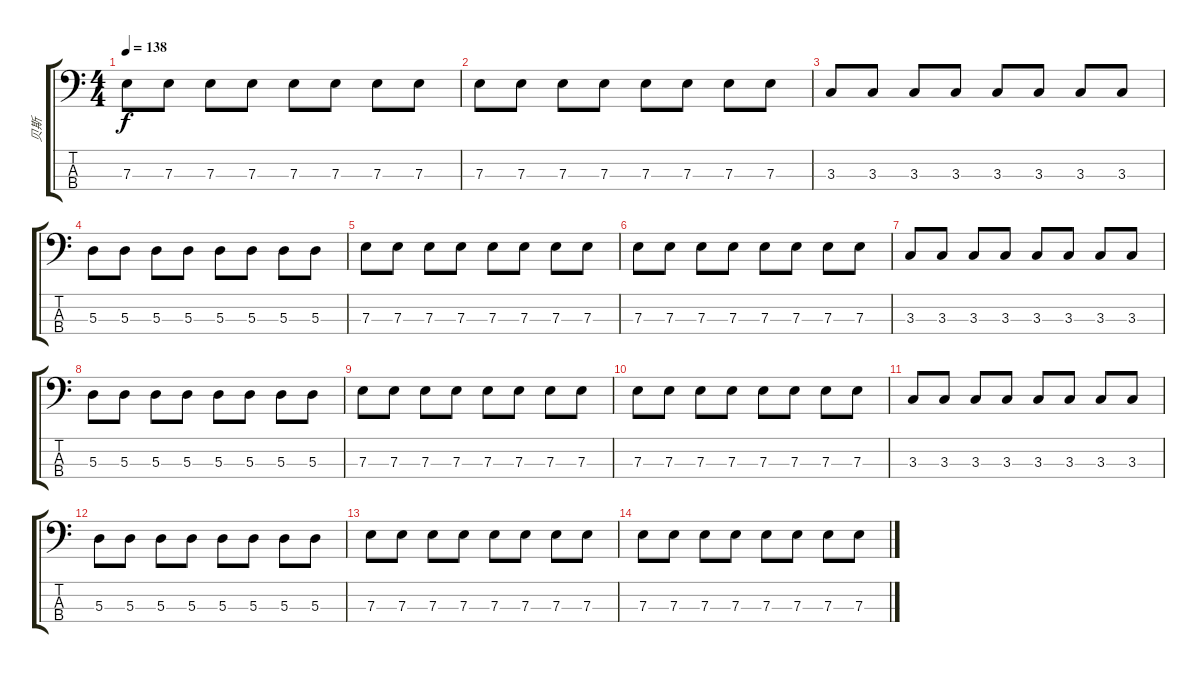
\track ("贝斯" "贝斯") {instrument electricbassfinger}
\staff {score tabs}
\tuning (G2 D2 A1 E1) {hide}
\ts (4 4)
\tempo 138
\clef f4
\ks c
7.3.8{dy f} 7.3.8 7.3.8 7.3.8 7.3.8 7.3.8 7.3.8 7.3.8 |
7.3.8 7.3.8 7.3.8 7.3.8 7.3.8 7.3.8 7.3.8 7.3.8 |
3.3.8 3.3.8 3.3.8 3.3.8 3.3.8 3.3.8 3.3.8 3.3.8 |
5.3.8 5.3.8 5.3.8 5.3.8 5.3.8 5.3.8 5.3.8 5.3.8 |
7.3.8 7.3.8 7.3.8 7.3.8 7.3.8 7.3.8 7.3.8 7.3.8 |
7.3.8 7.3.8 7.3.8 7.3.8 7.3.8 7.3.8 7.3.8 7.3.8 |
3.3.8 3.3.8 3.3.8 3.3.8 3.3.8 3.3.8 3.3.8 3.3.8 |
5.3.8 5.3.8 5.3.8 5.3.8 5.3.8 5.3.8 5.3.8 5.3.8 |
7.3.8 7.3.8 7.3.8 7.3.8 7.3.8 7.3.8 7.3.8 7.3.8 |
7.3.8 7.3.8 7.3.8 7.3.8 7.3.8 7.3.8 7.3.8 7.3.8 |
3.3.8 3.3.8 3.3.8 3.3.8 3.3.8 3.3.8 3.3.8 3.3.8 |
5.3.8 5.3.8 5.3.8 5.3.8 5.3.8 5.3.8 5.3.8 5.3.8 |
7.3.8 7.3.8 7.3.8 7.3.8 7.3.8 7.3.8 7.3.8 7.3.8 |
7.3.8 7.3.8 7.3.8 7.3.8 7.3.8 7.3.8 7.3.8 7.3.8
